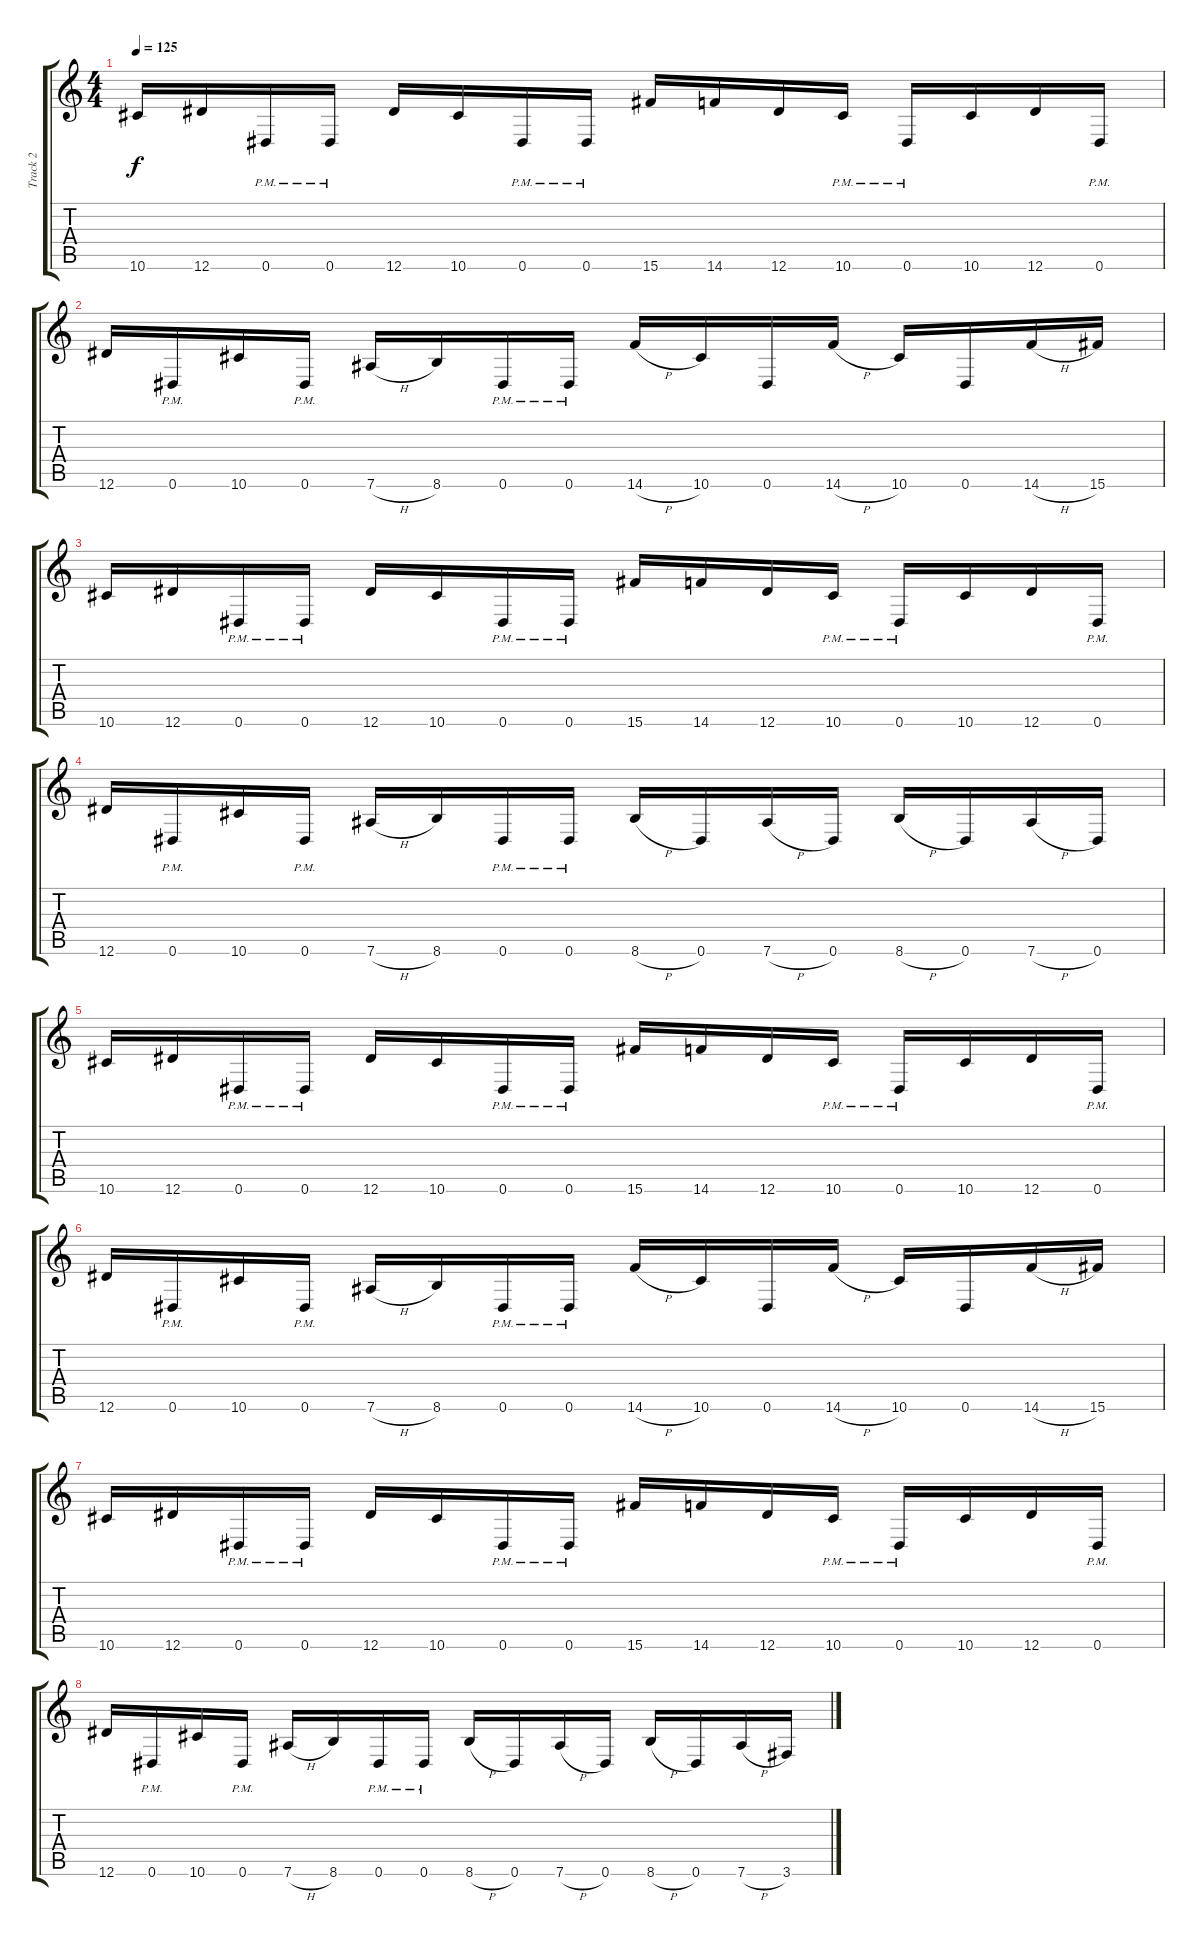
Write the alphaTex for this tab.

\track ("Track 2" "Track 2") {instrument distortionguitar}
\staff {score tabs}
\tuning (F4 C4 Ab3 Eb3 Bb2 Eb2) {hide}
\ts (4 4)
\tempo 125
\clef g2
\ks c
10.6.16{dy f} 12.6.16 0.6{pm}.16 0.6{pm}.16 12.6.16 10.6.16 0.6{pm}.16 0.6{pm}.16 15.6.16 14.6.16 12.6.16 10.6{pm}.16 0.6{pm}.16 10.6.16 12.6.16 0.6{pm}.16 |
12.6.16 0.6{pm}.16 10.6.16 0.6{pm}.16 7.6{h}.16 8.6.16 0.6{pm}.16 0.6{pm}.16 14.6{h}.16 10.6.16 0.6.16 14.6{h}.16 10.6.16 0.6.16 14.6{h}.16 15.6.16 |
10.6.16 12.6.16 0.6{pm}.16 0.6{pm}.16 12.6.16 10.6.16 0.6{pm}.16 0.6{pm}.16 15.6.16 14.6.16 12.6.16 10.6{pm}.16 0.6{pm}.16 10.6.16 12.6.16 0.6{pm}.16 |
12.6.16 0.6{pm}.16 10.6.16 0.6{pm}.16 7.6{h}.16 8.6.16 0.6{pm}.16 0.6{pm}.16 8.6{h}.16 0.6.16 7.6{h}.16 0.6.16 8.6{h}.16 0.6.16 7.6{h}.16 0.6.16 |
10.6.16 12.6.16 0.6{pm}.16 0.6{pm}.16 12.6.16 10.6.16 0.6{pm}.16 0.6{pm}.16 15.6.16 14.6.16 12.6.16 10.6{pm}.16 0.6{pm}.16 10.6.16 12.6.16 0.6{pm}.16 |
12.6.16 0.6{pm}.16 10.6.16 0.6{pm}.16 7.6{h}.16 8.6.16 0.6{pm}.16 0.6{pm}.16 14.6{h}.16 10.6.16 0.6.16 14.6{h}.16 10.6.16 0.6.16 14.6{h}.16 15.6.16 |
10.6.16 12.6.16 0.6{pm}.16 0.6{pm}.16 12.6.16 10.6.16 0.6{pm}.16 0.6{pm}.16 15.6.16 14.6.16 12.6.16 10.6{pm}.16 0.6{pm}.16 10.6.16 12.6.16 0.6{pm}.16 |
12.6.16 0.6{pm}.16 10.6.16 0.6{pm}.16 7.6{h}.16 8.6.16 0.6{pm}.16 0.6{pm}.16 8.6{h}.16 0.6.16 7.6{h}.16 0.6.16 8.6{h}.16 0.6.16 7.6{h}.16 3.6.16
